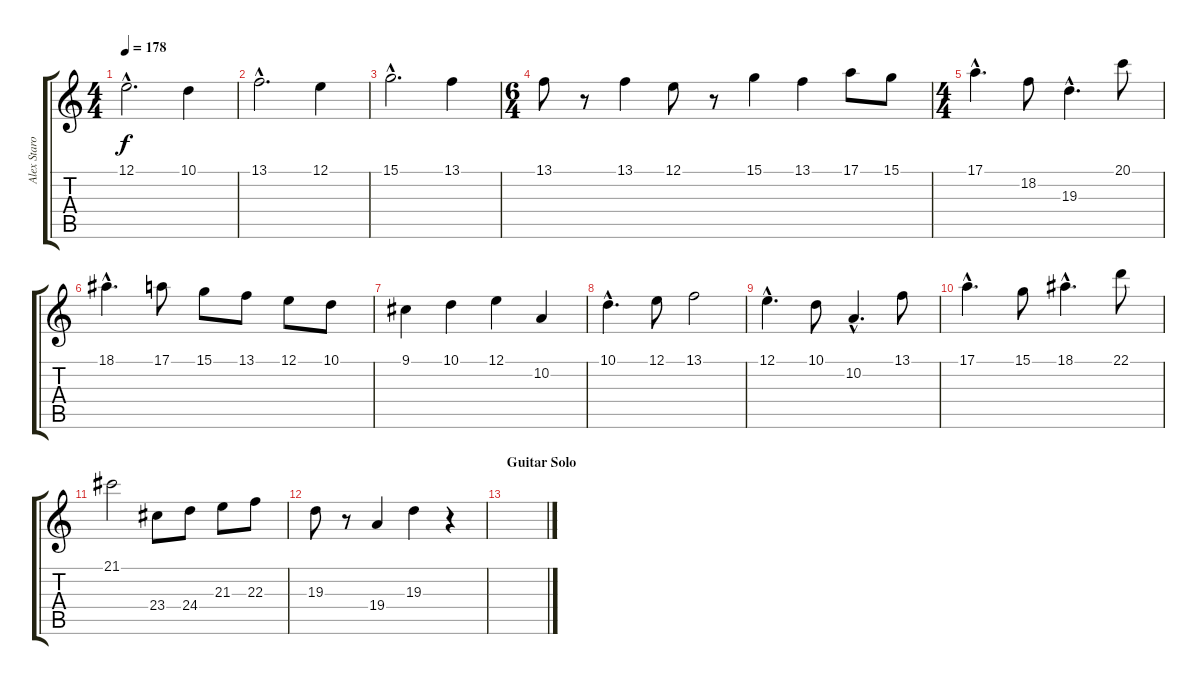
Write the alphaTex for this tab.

\track ("Alex Staropoli" "Alex Staro") {instrument tremolostrings}
\staff {score tabs}
\tuning (E4 B3 G3 D3 A2 E2) {hide}
\ts (4 4)
\tempo 178
\clef g2
\ks c
12.1{hac}.2{d dy f} 10.1.4 |
13.1{hac}.2{d} 12.1.4 |
15.1{hac}.2{d} 13.1.4 |
\ts (6 4)
13.1.8 r.8 13.1.4 12.1.8 r.8 15.1.4 13.1.4 17.1.8 15.1.8 |
\ts (4 4)
17.1{hac}.4{d} 18.2.8 19.3{hac}.4{d} 20.1.8 |
18.1{hac}.4{d} 17.1.8 15.1.8 13.1.8 12.1.8 10.1.8 |
9.1.4 10.1.4 12.1.4 10.2.4 |
10.1{hac}.4{d} 12.1.8 13.1.2 |
12.1{hac}.4{d} 10.1.8 10.2{hac}.4{d} 13.1.8 |
17.1{hac}.4{d} 15.1.8 18.1{hac}.4{d} 22.1.8 |
21.1.2 23.4.8 24.4.8 21.3.8 22.3.8 |
19.3.8 r.8 19.4.4 19.3.4 r.4 |
\section ("" "Guitar Solo")
